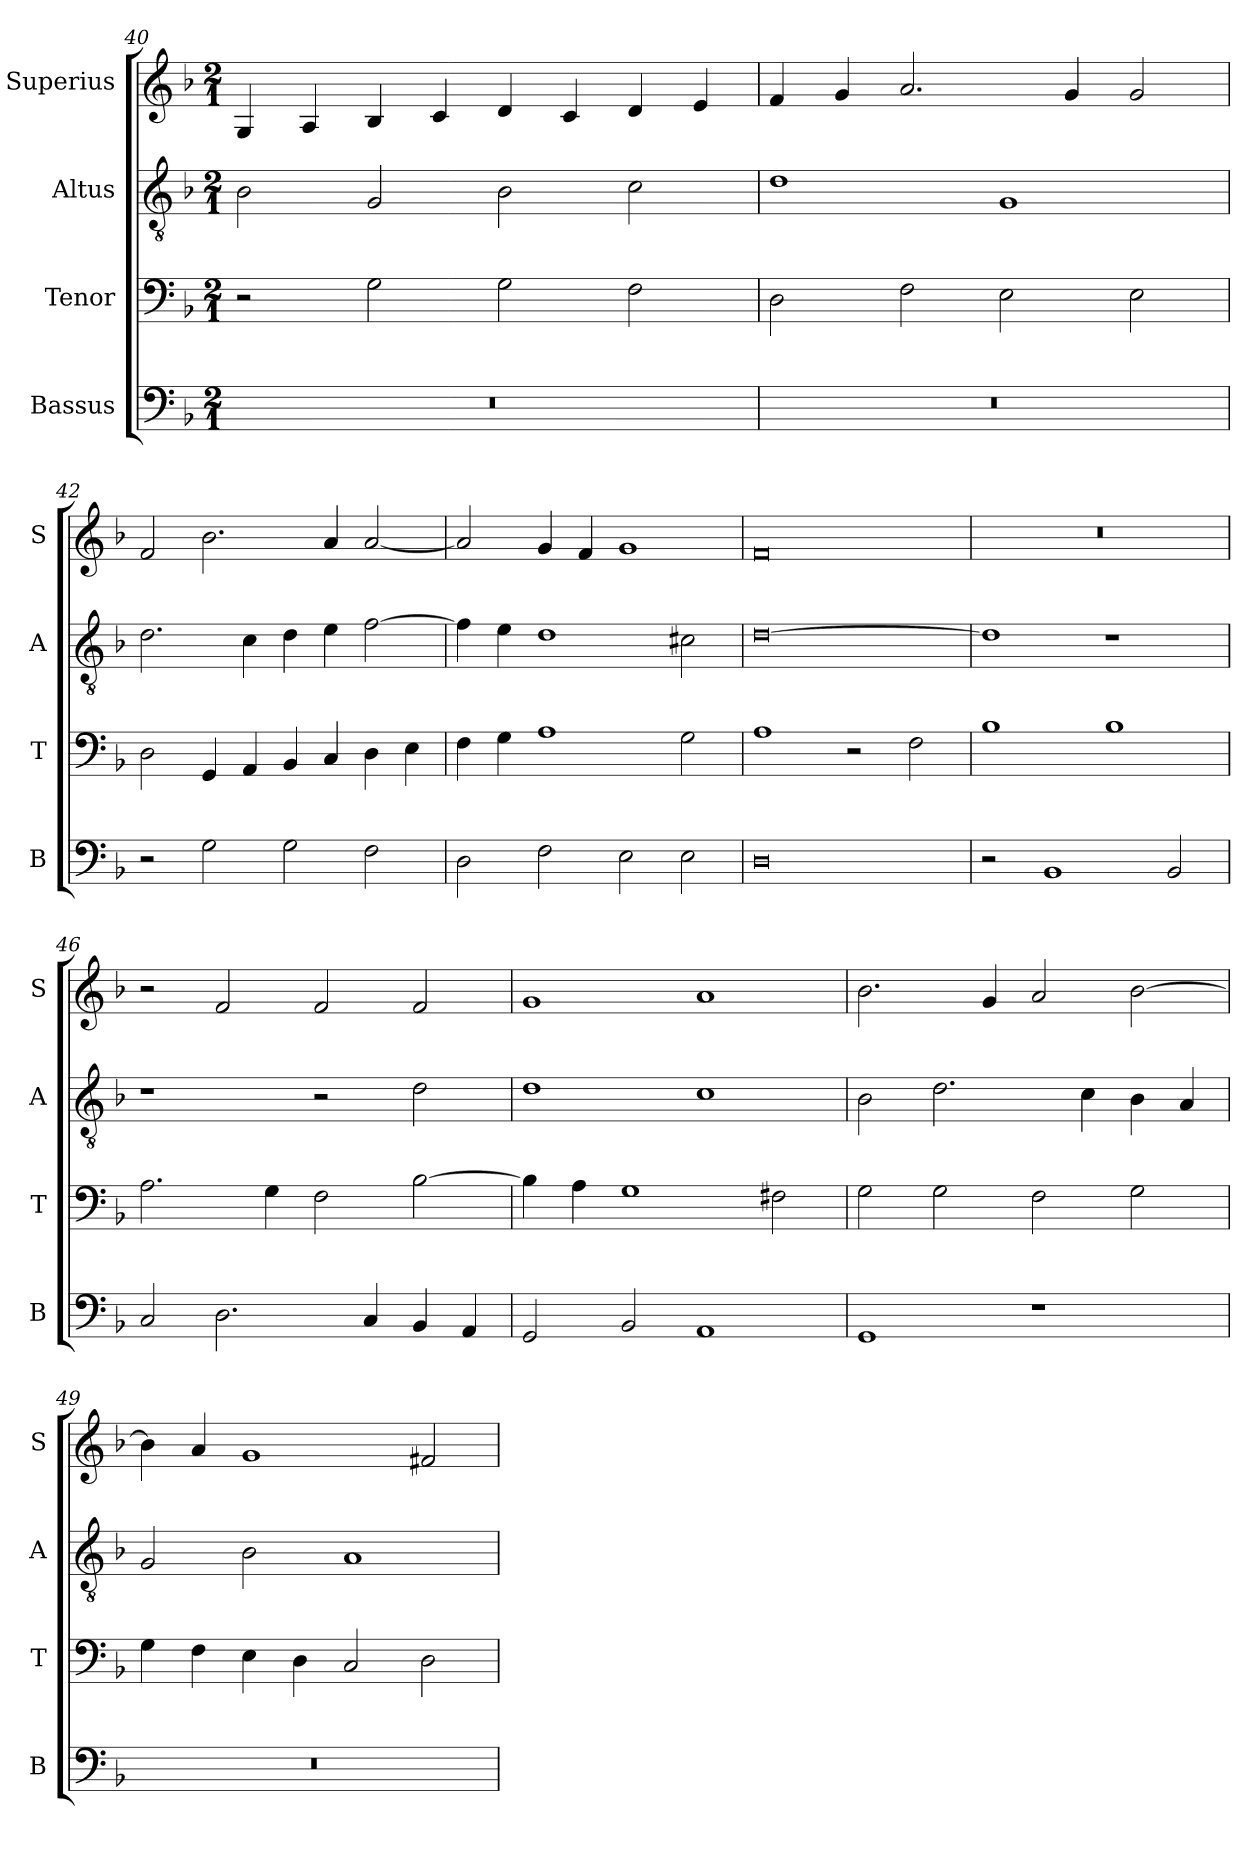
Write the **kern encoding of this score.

**kern	**kern	**kern	**kern
*part4	*part3	*part2	*part1
*staff4	*staff3	*staff2	*staff1
*I"Bassus	*I"Tenor	*I"Altus	*I"Superius
*I'B	*I'T	*I'A	*I'S
*clefF4	*clefF4	*clefGv2	*clefG2
*k[b-]	*k[b-]	*k[b-]	*k[b-]
*F:	*F:	*F:	*F:
*M2/1	*M2/1	*M2/1	*M2/1
=40	=40	=40	=40
0r	2r	2B-	4G
.	.	.	4A
.	2G	2G	4B-
.	.	.	4c
.	2G	2B-	4d
.	.	.	4c
.	2F	2c	4d
.	.	.	4e
=41	=41	=41	=41
0r	2D	1d	4f
.	.	.	4g
.	2F	.	2.a
.	2E	1G	.
.	.	.	4g
.	2E	.	2g
=42	=42	=42	=42
2r	2D	2.d	2f
2G	4GG	.	2.b-
.	4AA	4c	.
2G	4BB-	4d	.
.	4C	4e	4a
2F	4D	[2f	[2a
.	4E	.	.
=43	=43	=43	=43
2D	4F	4f]	2a]
.	4G	4e	.
2F	1A	1d	4g
.	.	.	4f
2E	.	.	1g
2E	2G	2c#X	.
=44	=44	=44	=44
0D	1A	[0d	0f
.	2r	.	.
.	2F	.	.
=45	=45	=45	=45
2r	1B-	1d]	0r
1BB-	.	.	.
.	1B-	1r	.
2BB-	.	.	.
=46	=46	=46	=46
2C	2.A	1r	2r
2.D	.	.	2f
.	4G	.	.
.	2F	2r	2f
4C	.	.	.
4BB-	[2B-	2d	2f
4AA	.	.	.
=47	=47	=47	=47
2GG	4B-]	1d	1g
.	4A	.	.
2BB-	1G	.	.
1AA	.	1c	1a
.	2F#X	.	.
=48	=48	=48	=48
1GG	2G	2B-	2.b-
.	2G	2.d	.
.	.	.	4g
1r	2F	.	2a
.	.	4c	.
.	2G	4B-	[2b-
.	.	4A	.
=49	=49	=49	=49
0r	4G	2G	4b-]
.	4F	.	4a
.	4E	2B-	1g
.	4D	.	.
.	2C	1A	.
.	2D	.	2f#X
=	=	=	=
*-	*-	*-	*-
